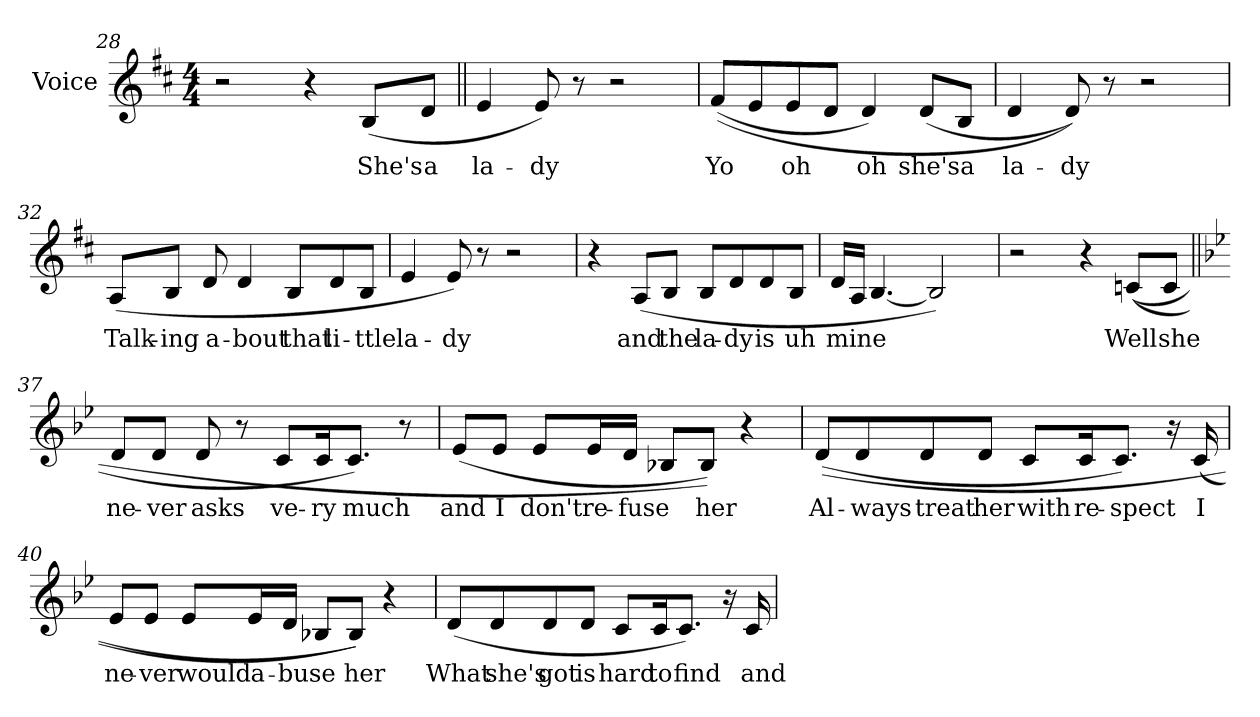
**kern	**text
*part1	*part1
*staff1	*staff1
*I"Voice	*
*I'Voice	*
!!LO:LB:g=z
*clefG2	*
*k[f#c#]	*
*D:	*
*M4/4	*
=28	=28
2r	.
4r	.
!	!LO:LY:b:color=#000000
(8Bi/L	She's
!	!LO:LY:b:color=#000000
8di/J	a
=29||	=29||
!	!LO:LY:b:color=#000000
4ei/	la-
!	!LO:LY:b:color=#000000
8ei/)	-dy
8r	.
2r	.
=30	=30
!	!LO:LY:b:color=#000000
((8f#i/L	Yo
8ei/	.
!	!LO:LY:b:color=#000000
8ei/	oh
8di/J	.
!	!LO:LY:b:color=#000000
4di/)	oh
!	!LO:LY:b:color=#000000
(8di/L	she's
!	!LO:LY:b:color=#000000
8Bi/J	a
=31	=31
!	!LO:LY:b:color=#000000
4di/	la-
!	!LO:LY:b:color=#000000
8di/))	-dy
8r	.
2r	.
!!LO:LB:g=z
=32	=32
!	!LO:LY:b:color=#000000
(8Ai/L	Talk-
!	!LO:LY:b:color=#000000
8Bi/J	-ing
!	!LO:LY:b:color=#000000
8di/	a-
!	!LO:LY:b:color=#000000
4di/	-bout
!	!LO:LY:b:color=#000000
8Bi/L	that
!	!LO:LY:b:color=#000000
8di/	li-
!	!LO:LY:b:color=#000000
8Bi/J	-ttle
=33	=33
!	!LO:LY:b:color=#000000
4ei/	la-
!	!LO:LY:b:color=#000000
8ei/)	-dy
8r	.
2r	.
=34	=34
4r	.
!	!LO:LY:b:color=#000000
(8Ai/L	and
!	!LO:LY:b:color=#000000
8Bi/J	the
!	!LO:LY:b:color=#000000
8Bi/L	la-
!	!LO:LY:b:color=#000000
8di/	-dy
!	!LO:LY:b:color=#000000
8di/	is
!	!LO:LY:b:color=#000000
8Bi/J	uh
=35	=35
!	!LO:LY:b:color=#000000
16di/LL	mine
16Ai/JJ	.
[4.Bi/	.
2Bi/])	.
!!LO:PB:g=z
=36	=36
2r	.
4r	.
!	!LO:LY:b:color=#000000
((8cni/L	Well
!	!LO:LY:b:color=#000000
8ci/J	she
=37||	=37||
*k[b-e-]	*
*B-:	*
!	!LO:LY:b:color=#000000
8di/L	ne-
!	!LO:LY:b:color=#000000
8di/J	-ver
!	!LO:LY:b:color=#000000
8di/	asks
8r	.
!	!LO:LY:b:color=#000000
8ci/L	ve-
!	!LO:LY:b:color=#000000
16ci/k	-ry
!	!LO:LY:b:color=#000000
8.ci/J)	much
8r	.
=38	=38
!	!LO:LY:b:color=#000000
(8e-i/L	and
!	!LO:LY:b:color=#000000
8e-i/J	I
!	!LO:LY:b:color=#000000
8e-i/L	don't
!	!LO:LY:b:color=#000000
16e-i/L	re-
!	!LO:LY:b:color=#000000
16di/JJ	-fuse
8B-Xi/L	.
!	!LO:LY:b:color=#000000
8B-i/J))	her
4r	.
!!LO:LB:g=z
=39	=39
!	!LO:LY:b:color=#000000
((8di/L	Al-
!	!LO:LY:b:color=#000000
8di/	-ways
!	!LO:LY:b:color=#000000
8di/	treat
!	!LO:LY:b:color=#000000
8di/J	her
!	!LO:LY:b:color=#000000
8ci/L	with
!	!LO:LY:b:color=#000000
16ci/k	re-
!	!LO:LY:b:color=#000000
8.ci/J)	-spect
16r	.
!	!LO:LY:b:color=#000000
(16ci/	I
=40	=40
!	!LO:LY:b:color=#000000
8e-i/L	ne-
!	!LO:LY:b:color=#000000
8e-i/J	-ver
!	!LO:LY:b:color=#000000
8e-i/L	would
!	!LO:LY:b:color=#000000
16e-i/L	a-
!	!LO:LY:b:color=#000000
16di/JJ	-buse
8B-Xi/L	.
!	!LO:LY:b:color=#000000
8B-i/J))	her
4r	.
!!LO:LB:g=z
=41	=41
!	!LO:LY:b:color=#000000
(8di/L	What
!	!LO:LY:b:color=#000000
8di/	she's
!	!LO:LY:b:color=#000000
8di/	got
!	!LO:LY:b:color=#000000
8di/J	is
!	!LO:LY:b:color=#000000
8ci/L	hard
!	!LO:LY:b:color=#000000
16ci/k	to
!	!LO:LY:b:color=#000000
8.ci/J)	find
16r	.
!	!LO:LY:b:color=#000000
16ci/	and
=	=
*-	*-
